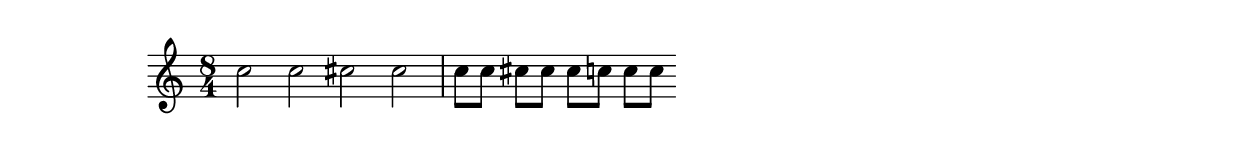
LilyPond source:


\version "2.7.13"

\header {
  texidoc = "Accidentals sticking out to the left
of a note will take a little more space, but only if the spacing is tight." 
}

\layout { raggedright = ##t}

\relative c'' {
  \time 8/4
  c2 c2 cis2 cis2 |
  c8 c8 cis8 cis8 cis c c c]
}





